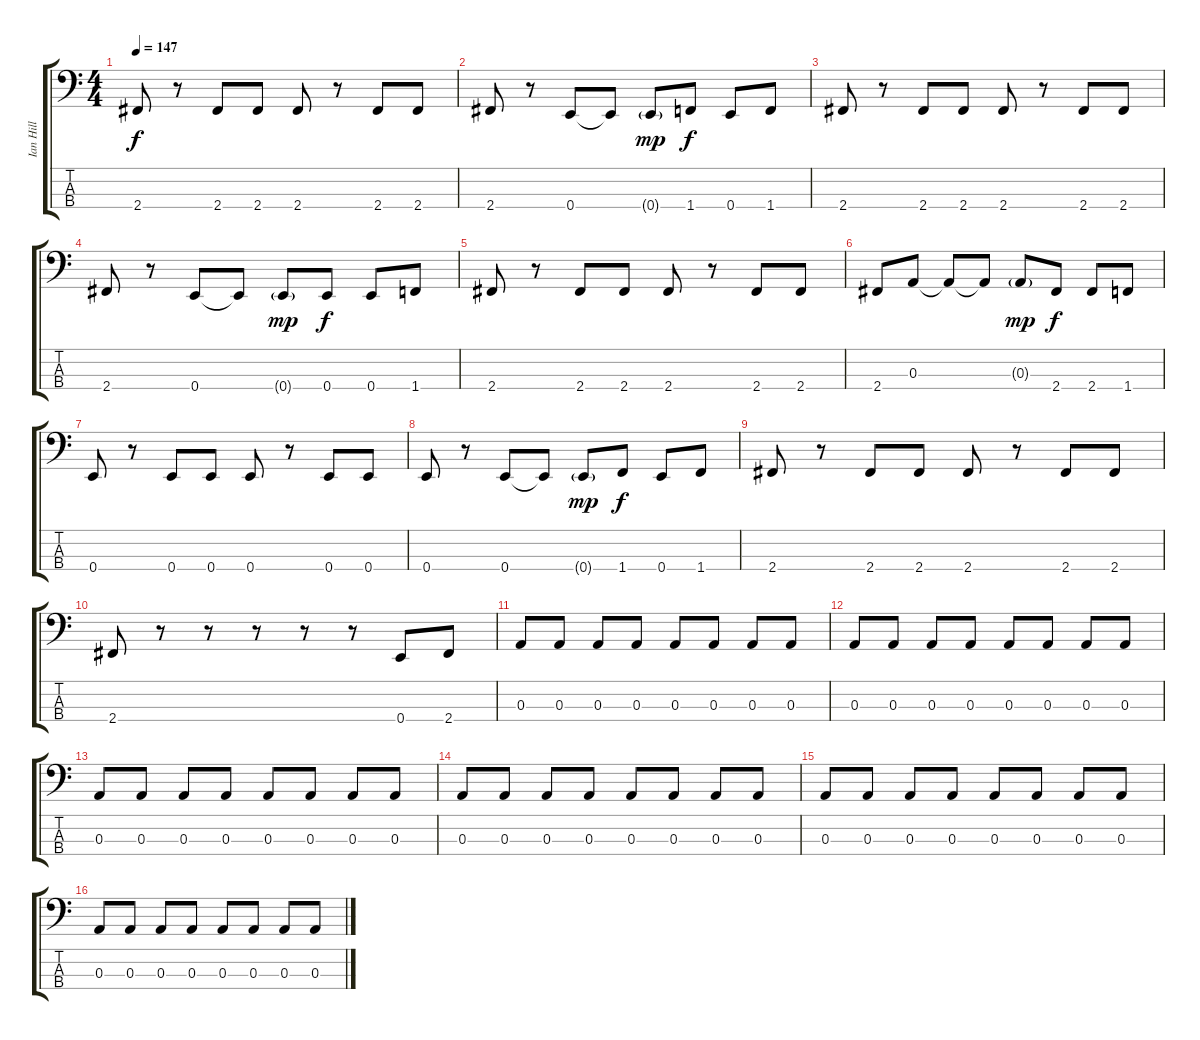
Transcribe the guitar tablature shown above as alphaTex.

\track ("Ian Hill" "Ian Hill") {instrument electricbassfinger}
\staff {score tabs}
\tuning (G2 D2 A1 E1) {hide}
\ts (4 4)
\tempo 147
\clef f4
\ks c
2.4.8{dy f} r.8 2.4.8 2.4.8 2.4.8 r.8 2.4.8 2.4.8 |
2.4.8 r.8 0.4.8 0.4{t}.8 0.4{g}.8{dy mp} 1.4.8{dy f} 0.4.8 1.4.8 |
2.4.8 r.8 2.4.8 2.4.8 2.4.8 r.8 2.4.8 2.4.8 |
2.4.8 r.8 0.4.8 0.4{t}.8 0.4{g}.8{dy mp} 0.4.8{dy f} 0.4.8 1.4.8 |
2.4.8 r.8 2.4.8 2.4.8 2.4.8 r.8 2.4.8 2.4.8 |
2.4.8 0.3.8 0.3{t}.8 0.3{t}.8 0.3{g}.8{dy mp} 2.4.8{dy f} 2.4.8 1.4.8 |
0.4.8 r.8 0.4.8 0.4.8 0.4.8 r.8 0.4.8 0.4.8 |
0.4.8 r.8 0.4.8 0.4{t}.8 0.4{g}.8{dy mp} 1.4.8{dy f} 0.4.8 1.4.8 |
2.4.8 r.8 2.4.8 2.4.8 2.4.8 r.8 2.4.8 2.4.8 |
2.4.8 r.8 r.8 r.8 r.8 r.8 0.4.8 2.4.8 |
0.3.8 0.3.8 0.3.8 0.3.8 0.3.8 0.3.8 0.3.8 0.3.8 |
0.3.8 0.3.8 0.3.8 0.3.8 0.3.8 0.3.8 0.3.8 0.3.8 |
0.3.8 0.3.8 0.3.8 0.3.8 0.3.8 0.3.8 0.3.8 0.3.8 |
0.3.8 0.3.8 0.3.8 0.3.8 0.3.8 0.3.8 0.3.8 0.3.8 |
0.3.8 0.3.8 0.3.8 0.3.8 0.3.8 0.3.8 0.3.8 0.3.8 |
0.3.8 0.3.8 0.3.8 0.3.8 0.3.8 0.3.8 0.3.8 0.3.8
